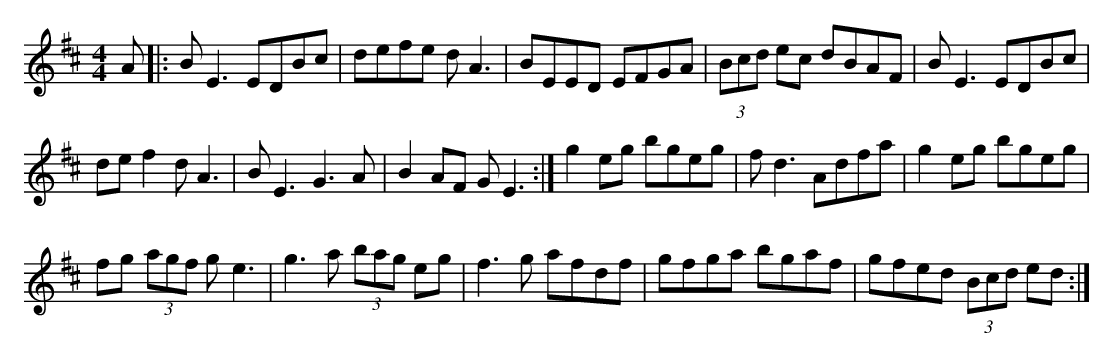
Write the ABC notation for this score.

X:1
M:4/4
K:Edor
A|:BE3 EDBc|defe dA3|BEED EFGA|(3Bcd ec dBAF|BE3 EDBc|
def2 dA3|BE3 G3A|B2 AF GE3:|g2 eg bgeg|fd3 Adfa|g2 eg bgeg|
fg (3agf ge3|g3a (3bag eg|f3 g afdf|gfga bgaf|gfed (3Bcd ed:|
